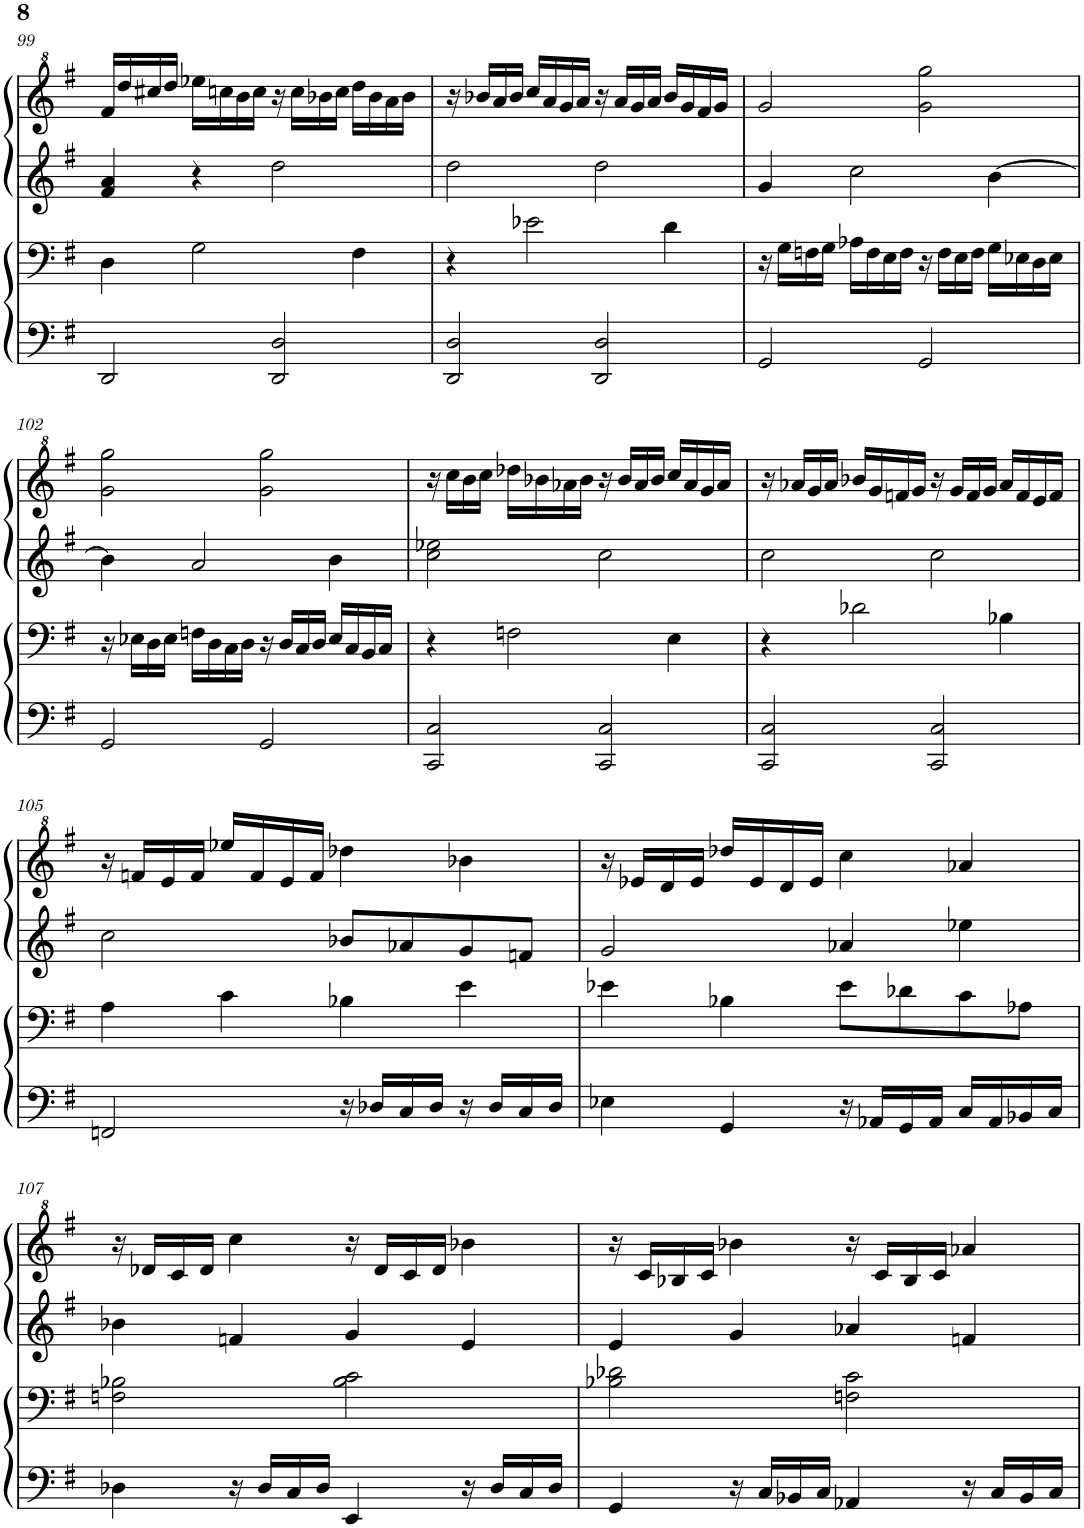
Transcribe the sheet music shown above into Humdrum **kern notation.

**kern	**kern	**kern	**kern
*part2	*part2	*part1	*part1
*staff4	*staff3	*staff2	*staff1
*I"Piano	*	*I"Piano	*
*I'Pno	*	*I'Pno	*
!!LO:PB:g=z
*clefF4	*clefF4	*clefG2	*clefG^2
*k[f#]	*k[f#]	*k[f#]	*k[f#]
*M4/4	*M4/4	*M4/4	*M4/4
=99	=99	=99	=99
2DD/	4D\	4f#/ 4a/	16ff#/LL
.	.	.	16ddd/
.	.	.	16ccc#X/
.	.	.	16ddd/JJ
.	2G\	4r	16eee-X\LL
.	.	.	16cccn\
.	.	.	16bb\
.	.	.	16ccc\JJ
2DD/ 2D/	.	2dd\	16r
.	.	.	16ccc\LL
.	.	.	16bb-X\
.	.	.	16ccc\JJ
.	4F#\	.	16ddd\LL
.	.	.	16bb-\
.	.	.	16aa\
.	.	.	16bb-\JJ
=100	=100	=100	=100
2DD/ 2D/	4r	2dd\	16r
.	.	.	16bb-X/LL
.	.	.	16aa/
.	.	.	16bb-/JJ
.	2e-X\	.	16ccc/LL
.	.	.	16aa/
.	.	.	16gg/
.	.	.	16aa/JJ
2DD/ 2D/	.	2dd\	16r
.	.	.	16aa/LL
.	.	.	16gg/
.	.	.	16aa/JJ
.	4d\	.	16bb-/LL
.	.	.	16gg/
.	.	.	16ff#/
.	.	.	16gg/JJ
=101	=101	=101	=101
2GG/	16r	4g/	2gg/
.	16G\LL	.	.
.	16Fn\	.	.
.	16G\JJ	.	.
.	16A-X\LL	2cc\	.
.	16F\	.	.
.	16E\	.	.
.	16F\JJ	.	.
2GG/	16r	.	2gg\ 2ggg\
.	16F\LL	.	.
.	16E\	.	.
.	16F\JJ	.	.
.	16G\LL	[4b\	.
.	16E-X\	.	.
.	16D\	.	.
.	16E-\JJ	.	.
!!LO:LB:g=z
=102	=102	=102	=102
2GG/	16r	4b\]	2gg\ 2ggg\
.	16E-X\LL	.	.
.	16D\	.	.
.	16E-\JJ	.	.
.	16Fn\LL	2a/	.
.	16D\	.	.
.	16C\	.	.
.	16D\JJ	.	.
2GG/	16r	.	2gg\ 2ggg\
.	16D/LL	.	.
.	16C/	.	.
.	16D/JJ	.	.
.	16E-/LL	4b\	.
.	16C/	.	.
.	16BB/	.	.
.	16C/JJ	.	.
=103	=103	=103	=103
2CC/ 2C/	4r	2cc\ 2ee-X\	16r
.	.	.	16ccc\LL
.	.	.	16bb\
.	.	.	16ccc\JJ
.	2Fn\	.	16ddd-X\LL
.	.	.	16bb-X\
.	.	.	16aa-X\
.	.	.	16bb-\JJ
2CC/ 2C/	.	2cc\	16r
.	.	.	16bb-/LL
.	.	.	16aa-/
.	.	.	16bb-/JJ
.	4E\	.	16ccc/LL
.	.	.	16aa-/
.	.	.	16gg/
.	.	.	16aa-/JJ
=104	=104	=104	=104
2CC/ 2C/	4r	2cc\	16r
.	.	.	16aa-X/LL
.	.	.	16gg/
.	.	.	16aa-/JJ
.	2d-X\	.	16bb-X/LL
.	.	.	16gg/
.	.	.	16ffn/
.	.	.	16gg/JJ
2CC/ 2C/	.	2cc\	16r
.	.	.	16gg/LL
.	.	.	16ff/
.	.	.	16gg/JJ
.	4B-X\	.	16aa-/LL
.	.	.	16ff/
.	.	.	16ee/
.	.	.	16ff/JJ
!!LO:LB:g=z
=105	=105	=105	=105
2FFn/	4A\	2cc\	16r
.	.	.	16ffn/LL
.	.	.	16ee/
.	.	.	16ff/JJ
.	4c\	.	16eee-X/LL
.	.	.	16ff/
.	.	.	16ee/
.	.	.	16ff/JJ
16r	4B-X\	8b-X/L	4ddd-X\
16D-X/LL	.	.	.
16C/	.	8a-X/	.
16D-/JJ	.	.	.
16r	4e\	8g/	4bb-X\
16D-/LL	.	.	.
16C/	.	8fn/J	.
16D-/JJ	.	.	.
=106	=106	=106	=106
4E-X\	4e-X\	2g/	16r
.	.	.	16ee-X/LL
.	.	.	16dd/
.	.	.	16ee-/JJ
4GG/	4B-X\	.	16ddd-X/LL
.	.	.	16ee-/
.	.	.	16dd/
.	.	.	16ee-/JJ
16r	8e-\L	4a-X/	4ccc\
16AA-X/LL	.	.	.
16GG/	8d-X\	.	.
16AA-/JJ	.	.	.
16C/LL	8c\	4ee-X\	4aa-X/
16AA-/	.	.	.
16BB-X/	8A-X\J	.	.
16C/JJ	.	.	.
!!LO:LB:g=z
=107	=107	=107	=107
4D-X\	2Fn\ 2B-X\	4b-X\	16r
.	.	.	16dd-X/LL
.	.	.	16cc/
.	.	.	16dd-/JJ
16r	.	4fn/	4ccc\
16D-/LL	.	.	.
16C/	.	.	.
16D-/JJ	.	.	.
4EE/	2B-\ 2c\	4g/	16r
.	.	.	16dd-/LL
.	.	.	16cc/
.	.	.	16dd-/JJ
16r	.	4e/	4bb-X\
16D-/LL	.	.	.
16C/	.	.	.
16D-/JJ	.	.	.
=108	=108	=108	=108
4GG/	2B-X\ 2d-X\	4e/	16r
.	.	.	16cc/LL
.	.	.	16b-X/
.	.	.	16cc/JJ
16r	.	4g/	4bb-X\
16C/LL	.	.	.
16BB-X/	.	.	.
16C/JJ	.	.	.
4AA-X/	2Fn\ 2c\	4a-X/	16r
.	.	.	16cc/LL
.	.	.	16b-/
.	.	.	16cc/JJ
16r	.	4fn/	4aa-X/
16C/LL	.	.	.
16BB-/	.	.	.
16C/JJ	.	.	.
=	=	=	=
*-	*-	*-	*-
